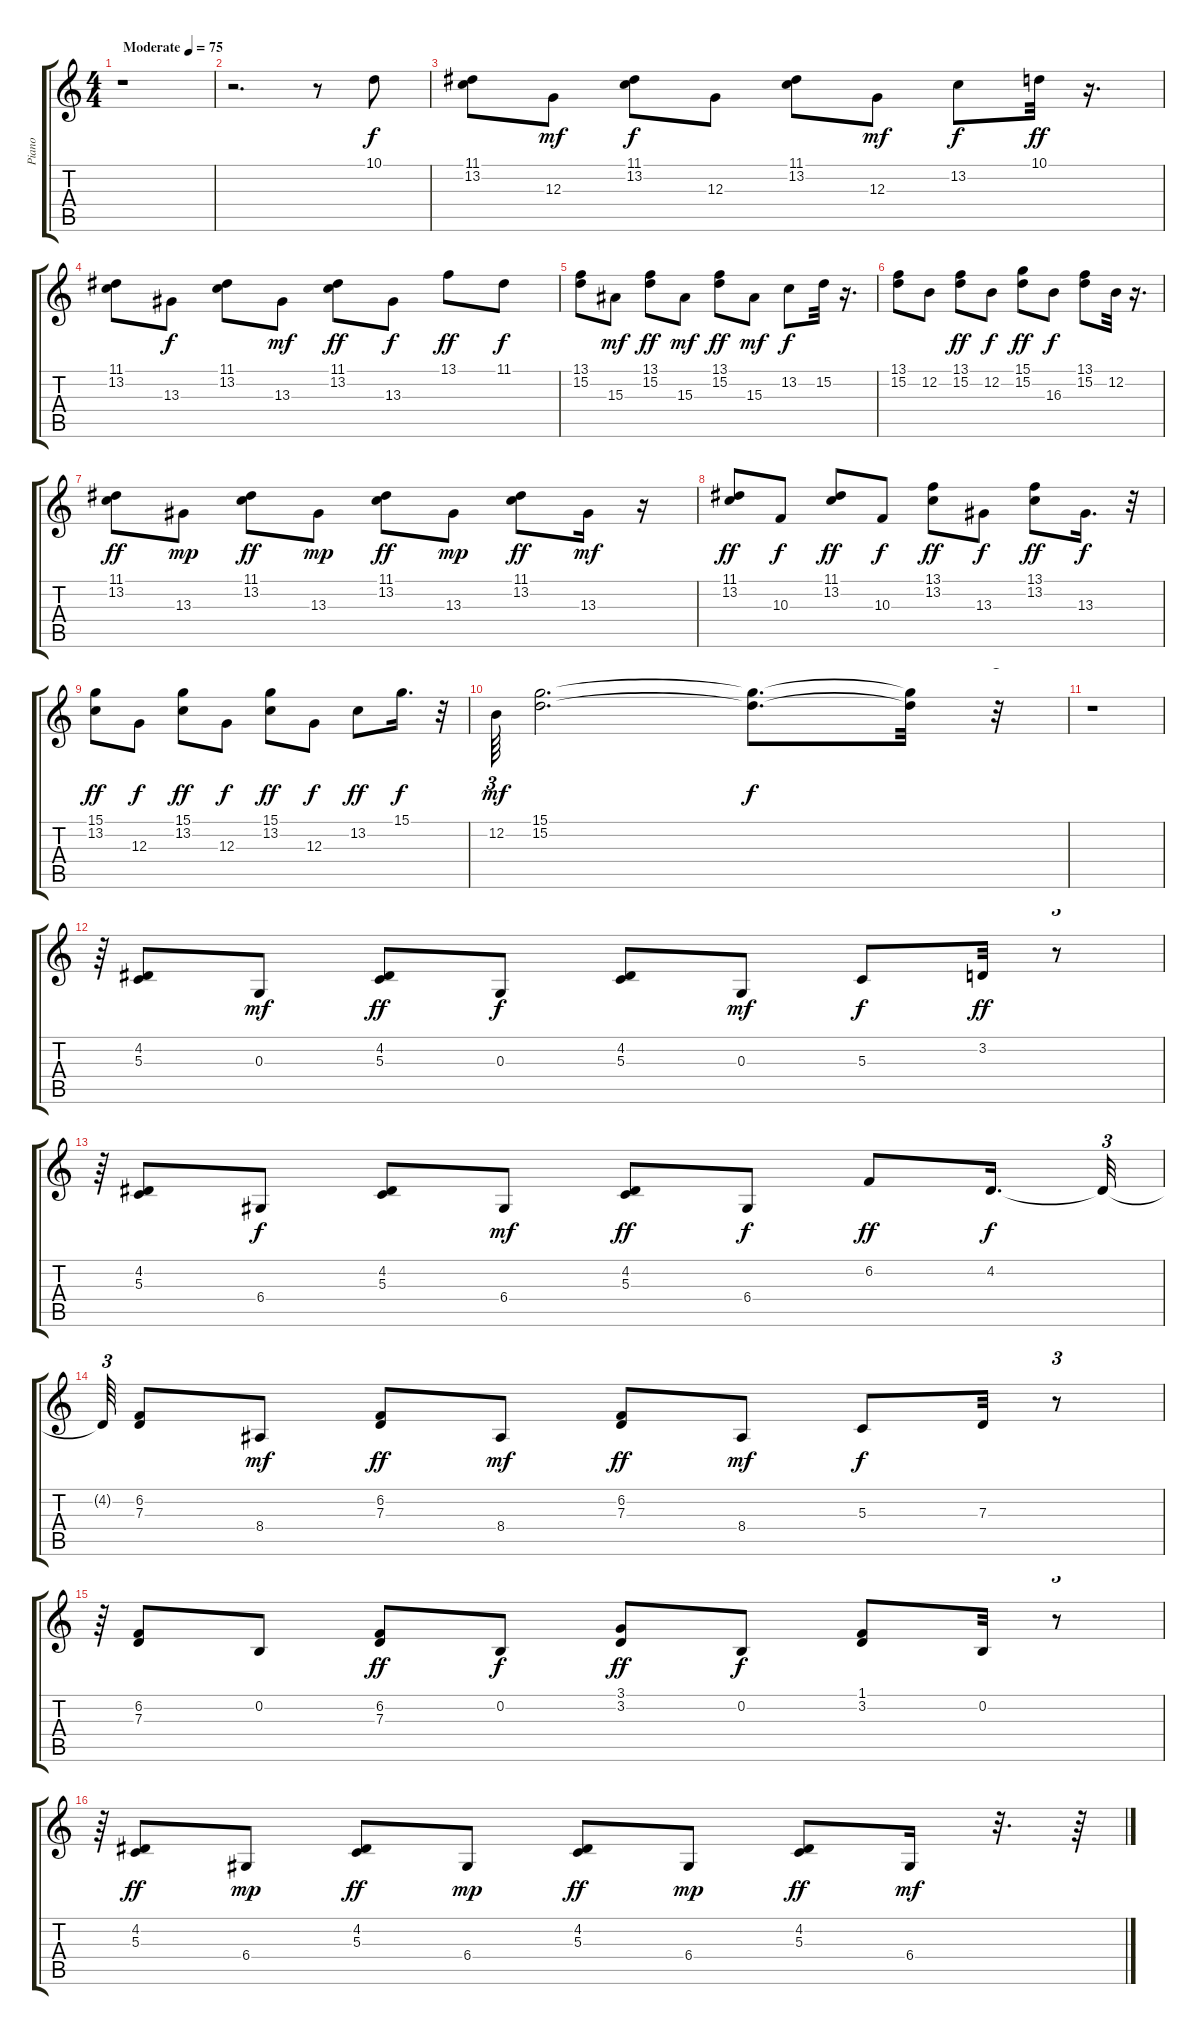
\track ("Piano" "Piano") {instrument acousticgrandpiano}
\staff {score tabs}
\tuning (E4 B3 G3 D3 A2 E2) {hide}
\ts (4 4)
\tempo (75 "Moderate")
\clef g2
\ks c
r.1{dy f instrument acousticgrandpiano} |
r.2{d} r.8 10.1.8 |
(11.1 13.2).8 12.3.8{dy mf} (11.1 13.2).8{dy f} 12.3.8 (11.1 13.2).8 12.3.8{dy mf} 13.2.8{dy f} 10.1.32{dy ff} r.16{d} |
(11.1 13.2).8 13.3.8{dy f} (11.1 13.2).8 13.3.8{dy mf} (11.1 13.2).8{dy ff} 13.3.8{dy f} 13.1.8{dy ff} 11.1.8{dy f} |
(13.1 15.2).8 15.3.8{dy mf} (13.1 15.2).8{dy ff} 15.3.8{dy mf} (13.1 15.2).8{dy ff} 15.3.8{dy mf} 13.2.8{dy f} 15.2.32 r.16{d} |
(13.1 15.2).8 12.2.8 (13.1 15.2).8{dy ff} 12.2.8{dy f} (15.1 15.2).8{dy ff} 16.3.8{dy f} (13.1 15.2).8 12.2.32 r.16{d} |
(11.1 13.2).8{dy ff} 13.3.8{dy mp} (11.1 13.2).8{dy ff} 13.3.8{dy mp} (11.1 13.2).8{dy ff} 13.3.8{dy mp} (11.1 13.2).8{dy ff} 13.3.16{dy mf} r.16 |
(11.1 13.2).8{dy ff} 10.3.8{dy f} (11.1 13.2).8{dy ff} 10.3.8{dy f} (13.1 13.2).8{dy ff} 13.3.8{dy f} (13.1 13.2).8{dy ff} 13.3.16{d dy f} r.32 |
(15.1 13.2).8{dy ff} 12.3.8{dy f} (15.1 13.2).8{dy ff} 12.3.8{dy f} (15.1 13.2).8{dy ff} 12.3.8{dy f} 13.2.8{dy ff} 15.1.16{d dy f} r.32 |
12.2.64{tu (3 2) dy mf} (15.1 15.2).2{d} (15.1{t} 15.2{t}).8{d dy f} (15.1{t} 15.2{t}).32 r.32{tu (3 2)} |
r.1 |
r.64{tu (3 2)} (4.2 5.3).8 0.3.8{dy mf} (4.2 5.3).8{dy ff} 0.3.8{dy f} (4.2 5.3).8 0.3.8{dy mf} 5.3.8{dy f} 3.2.32{dy ff} r.8{tu (3 2)} |
r.64{tu (3 2)} (4.2 5.3).8 6.4.8{dy f} (4.2 5.3).8 6.4.8{dy mf} (4.2 5.3).8{dy ff} 6.4.8{dy f} 6.2.8{dy ff} 4.2.16{d dy f} 4.2{t}.32{tu (3 2)} |
4.2{t}.64{tu (3 2)} (6.2 7.3).8 8.4.8{dy mf} (6.2 7.3).8{dy ff} 8.4.8{dy mf} (6.2 7.3).8{dy ff} 8.4.8{dy mf} 5.3.8{dy f} 7.3.32 r.8{tu (3 2)} |
r.64{tu (3 2)} (6.2 7.3).8 0.2.8 (6.2 7.3).8{dy ff} 0.2.8{dy f} (3.1 3.2).8{dy ff} 0.2.8{dy f} (1.1 3.2).8 0.2.32 r.8{tu (3 2)} |
r.64{tu (3 2)} (4.2 5.3).8{dy ff} 6.4.8{dy mp} (4.2 5.3).8{dy ff} 6.4.8{dy mp} (4.2 5.3).8{dy ff} 6.4.8{dy mp} (4.2 5.3).8{dy ff} 6.4.16{dy mf} r.32{d} r.64
